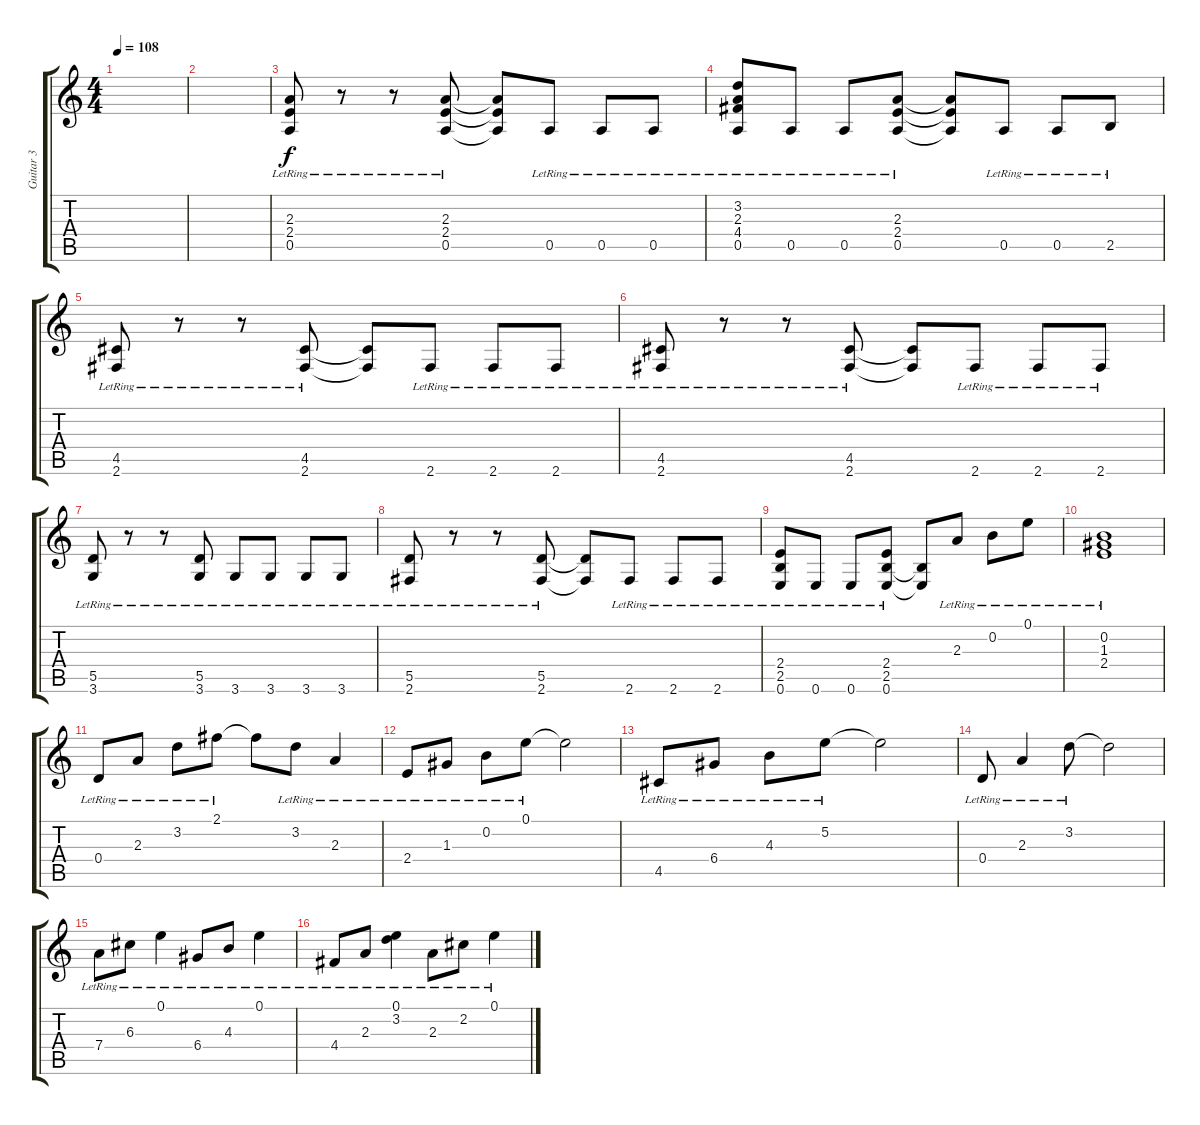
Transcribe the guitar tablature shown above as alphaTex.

\track ("Guitar 3" "Guitar 3") {instrument electricguitarjazz}
\staff {score tabs}
\tuning (E4 B3 G3 D3 A2 E2) {hide}
\ts (4 4)
\tempo 108
\clef g2
\ks c
|
|
(2.3{lr} 2.4{lr} 0.5{lr}).8 r.8 r.8 (2.3{lr} 2.4{lr} 0.5{lr}).8 (2.3{t} 2.4{t} 0.5{t}).8 0.5{lr}.8{instrument electricguitarmuted} 0.5{lr}.8 0.5{lr}.8 |
(3.2{lr} 2.3{lr} 4.4{lr} 0.5{lr}).8{instrument electricguitarjazz} 0.5{lr}.8{instrument electricguitarmuted} 0.5{lr}.8 (2.3{lr} 2.4{lr} 0.5{lr}).8{instrument electricguitarjazz} (2.3{t} 2.4{t} 0.5{t}).8 0.5{lr}.8{instrument electricguitarmuted} 0.5{lr}.8 2.5{lr}.8 |
(4.5{lr} 2.6{lr}).8{instrument electricguitarjazz} r.8 r.8 (4.5{lr} 2.6{lr}).8 (4.5{t} 2.6{t}).8 2.6{lr}.8{instrument electricguitarmuted} 2.6{lr}.8 2.6{lr}.8 |
(4.5{lr} 2.6{lr}).8{instrument electricguitarjazz} r.8 r.8 (4.5{lr} 2.6{lr}).8 (4.5{t} 2.6{t}).8 2.6{lr}.8{instrument electricguitarmuted} 2.6{lr}.8 2.6{lr}.8 |
(5.5{lr} 3.6{lr}).8{instrument electricguitarjazz} r.8 r.8 (5.5{lr} 3.6{lr}).8 3.6{lr}.8 3.6{lr}.8{instrument electricguitarmuted} 3.6{lr}.8 3.6{lr}.8 |
(5.5{lr} 2.6{lr}).8{instrument electricguitarjazz} r.8 r.8 (5.5{lr} 2.6{lr}).8 (5.5{t} 2.6{t}).8 2.6{lr}.8{instrument electricguitarmuted} 2.6{lr}.8 2.6{lr}.8 |
(2.4{lr} 2.5{lr} 0.6{lr}).8{instrument electricguitarjazz} 0.6{lr}.8{instrument electricguitarmuted} 0.6{lr}.8 (2.4{lr} 2.5{lr} 0.6{lr}).8{instrument electricguitarjazz} (2.5{t} 0.6{t}).8 2.3{lr}.8 0.2{lr}.8 0.1{lr}.8 |
(0.2{lr} 1.3{lr} 2.4{lr}).1 |
0.4{lr}.8 2.3{lr}.8 3.2{lr}.8 2.1{lr}.8 2.1{t}.8 3.2{lr}.8 2.3{lr}.4 |
2.4{lr}.8 1.3{lr}.8 0.2{lr}.8 0.1{lr}.8 0.1{t}.2 |
4.5{lr}.8 6.4{lr}.8 4.3{lr}.8 5.2{lr}.8 5.2{t}.2 |
0.4{lr}.8 2.3{lr}.4 3.2{lr}.8 3.2{t}.2 |
7.4{lr}.8 6.3{lr}.8 0.1{lr}.4 6.4{lr}.8 4.3{lr}.8 0.1{lr}.4 |
4.4{lr}.8 2.3{lr}.8 (0.1{lr} 3.2{lr}).4 2.3{lr}.8 2.2{lr}.8 0.1{lr}.4
